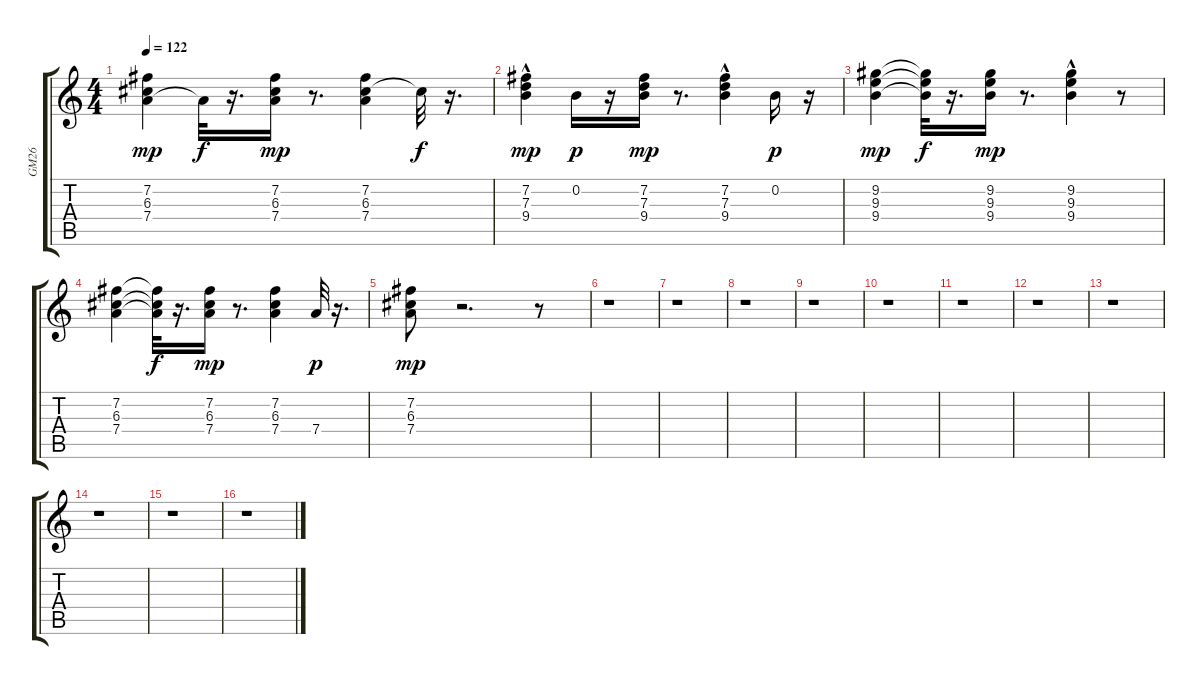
\track ("GM26" "GM26") {instrument acousticguitarsteel}
\staff {score tabs}
\tuning (E4 B3 G3 D3 A2 E2) {hide}
\ts (4 4)
\tempo 122
\clef g2
\ks c
(7.2 6.3 7.4).4{dy mp} 7.4{t}.32{dy f} r.16{d} (7.2 6.3 7.4).16{dy mp} r.8{d} (7.2 6.3 7.4).4 6.3{t}.32{dy f} r.16{d} |
(7.2 7.3 9.4{hac}).4{dy mp} 0.2.16{dy p} r.16 (7.2 7.3 9.4).16{dy mp} r.8{d} (7.2 7.3 9.4{hac}).4 0.2.16{dy p} r.16 |
(9.2 9.3 9.4).4{dy mp} (9.2{t} 9.3{t} 9.4{t}).32{dy f} r.16{d} (9.2 9.3 9.4).16{dy mp} r.8{d} (9.2 9.3 9.4{hac}).4 r.8 |
(7.2 6.3 7.4).4 (7.2{t} 6.3{t} 7.4{t}).32{dy f} r.16{d} (7.2 6.3 7.4).16{dy mp} r.8{d} (7.2 6.3 7.4).4 7.4.32{dy p} r.16{d} |
(7.2 6.3 7.4).8{dy mp} r.2{d} r.8 |
r.1 |
r.1 |
r.1 |
r.1 |
r.1 |
r.1 |
r.1 |
r.1 |
r.1 |
r.1 |
r.1
